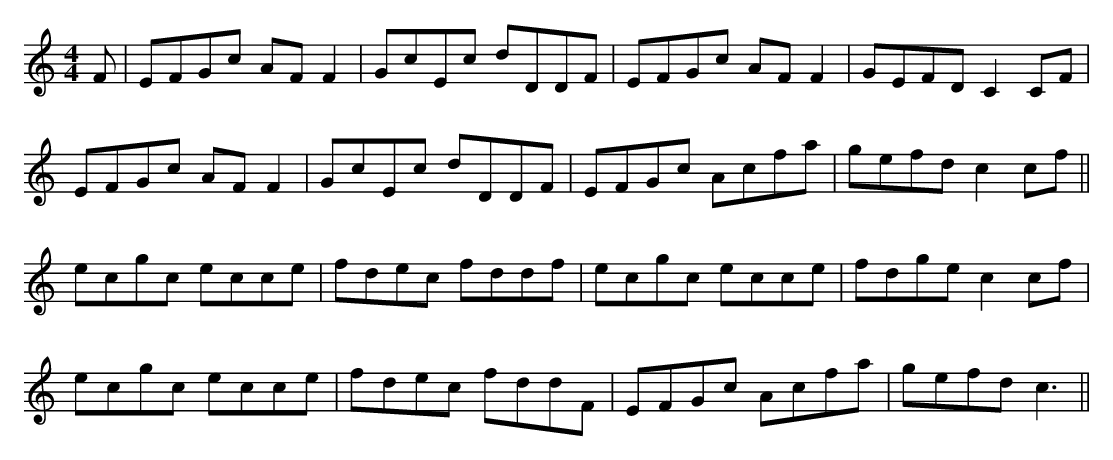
X:1
M:4/4
K:C
F|EFGc AFF2|GcEc dDDF|EFGc AFF2|GEFD C2CF|
EFGc AFF2|GcEc dDDF|EFGc Acfa|gefd c2cf||
ecgc ecce|fdec fddf|ecgc ecce|fdge c2cf|
ecgc ecce|fdec fddF|EFGc Acfa|gefd c3||
